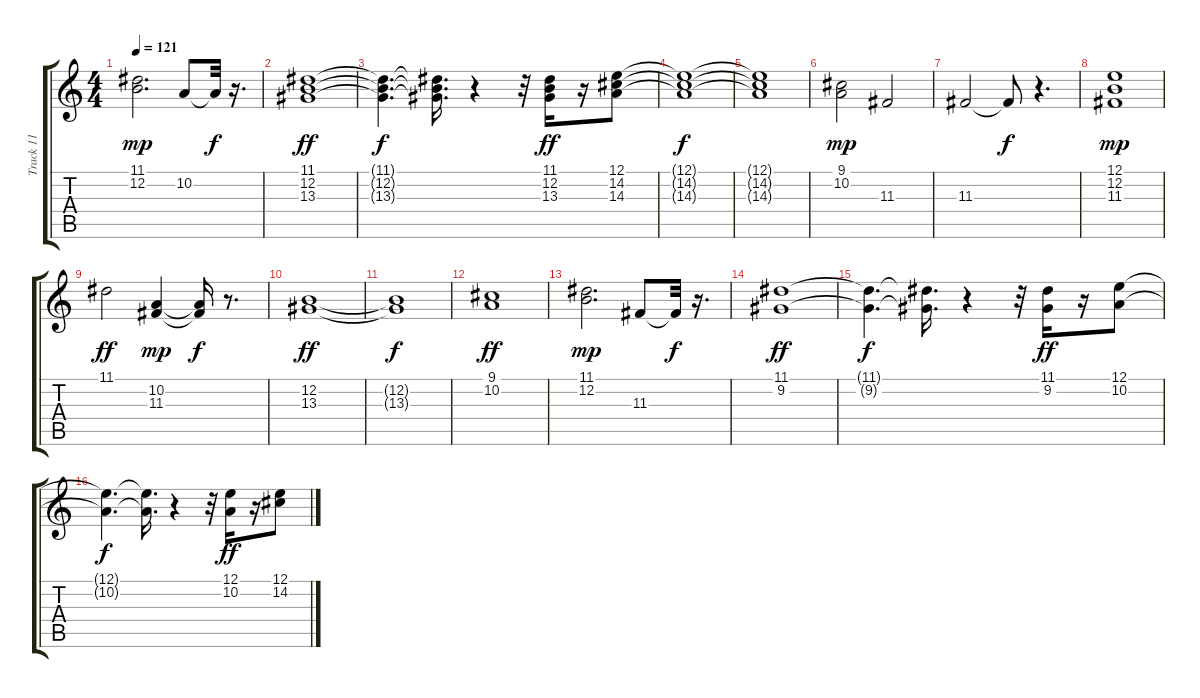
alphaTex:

\track ("Track 11" "Track 11") {instrument choiraahs}
\staff {score tabs}
\tuning (E4 B3 G3 D3 A2 E2) {hide}
\ts (4 4)
\tempo 121
\clef g2
\ks c
(11.1 12.2).2{d dy mp} 10.2.8 10.2{t}.32{dy f} r.16{d} |
(11.1 12.2 13.3).1{dy ff} |
(11.1{t} 12.2{t} 13.3{t}).4{d dy f} (11.1{t} 12.2{t} 13.3{t}).16{d} r.4 r.32 (11.1 12.2 13.3).16{dy ff} r.16 (12.1 14.2 14.3).8 |
(12.1{t} 14.2{t} 14.3{t}).1{dy f} |
(12.1{t} 14.2{t} 14.3{t}).1 |
(9.1 10.2).2{dy mp} 11.3.2 |
11.3.2 11.3{t}.8{dy f} r.4{d} |
(12.1 12.2 11.3).1{dy mp} |
11.1.2{dy ff} (10.2 11.3).4{dy mp} (10.2{t} 11.3{t}).16{dy f} r.8{d} |
(12.2 13.3).1{dy ff} |
(12.2{t} 13.3{t}).1{dy f} |
(9.1 10.2).1{dy ff} |
(11.1 12.2).2{d dy mp} 11.3.8 11.3{t}.32{dy f} r.16{d} |
(11.1 9.2).1{dy ff} |
(11.1{t} 9.2{t}).4{d dy f} (11.1{t} 9.2{t}).16{d} r.4 r.32 (11.1 9.2).16{dy ff} r.16 (12.1 10.2).8 |
(12.1{t} 10.2{t}).4{d dy f} (12.1{t} 10.2{t}).16{d} r.4 r.32 (12.1 10.2).16{dy ff} r.16 (12.1 14.2).8
